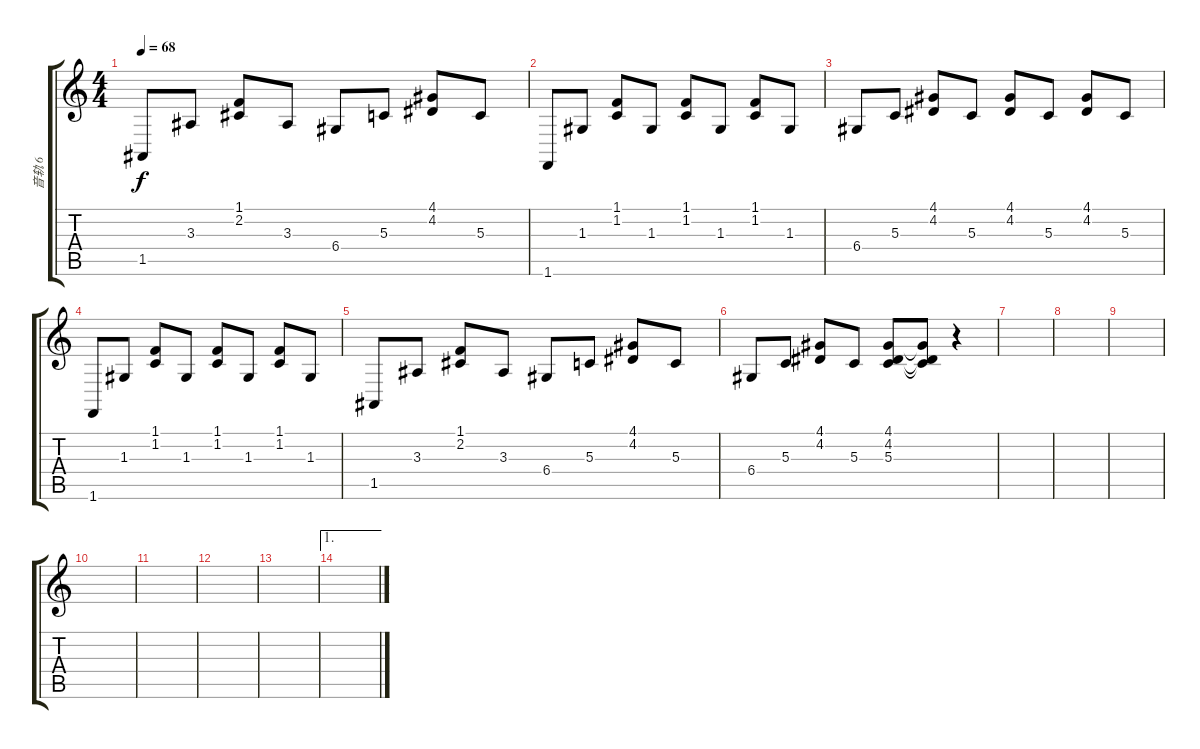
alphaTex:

\track ("音轨 6" "音轨 6") {instrument glockenspiel}
\staff {score tabs}
\tuning (E4 B3 G3 D3 A2 E2) {hide}
\ts (4 4)
\tempo 68
\clef g2
\ks c
1.5.8{dy f} 3.3.8 (1.1 2.2).8 3.3.8 6.4.8 5.3.8 (4.1 4.2).8 5.3.8 |
1.6.8 1.3.8 (1.1 1.2).8 1.3.8 (1.1 1.2).8 1.3.8 (1.1 1.2).8 1.3.8 |
6.4.8 5.3.8 (4.1 4.2).8 5.3.8 (4.1 4.2).8 5.3.8 (4.1 4.2).8 5.3.8 |
1.6.8 1.3.8 (1.1 1.2).8 1.3.8 (1.1 1.2).8 1.3.8 (1.1 1.2).8 1.3.8 |
1.5.8 3.3.8 (1.1 2.2).8 3.3.8 6.4.8 5.3.8 (4.1 4.2).8 5.3.8 |
6.4.8 5.3.8 (4.1 4.2).8 5.3.8 (4.1 4.2 5.3).8 (4.1{t} 4.2{t} 5.3{t}).8 r.4 |
|
|
|
|
|
|
|
\ae 1
